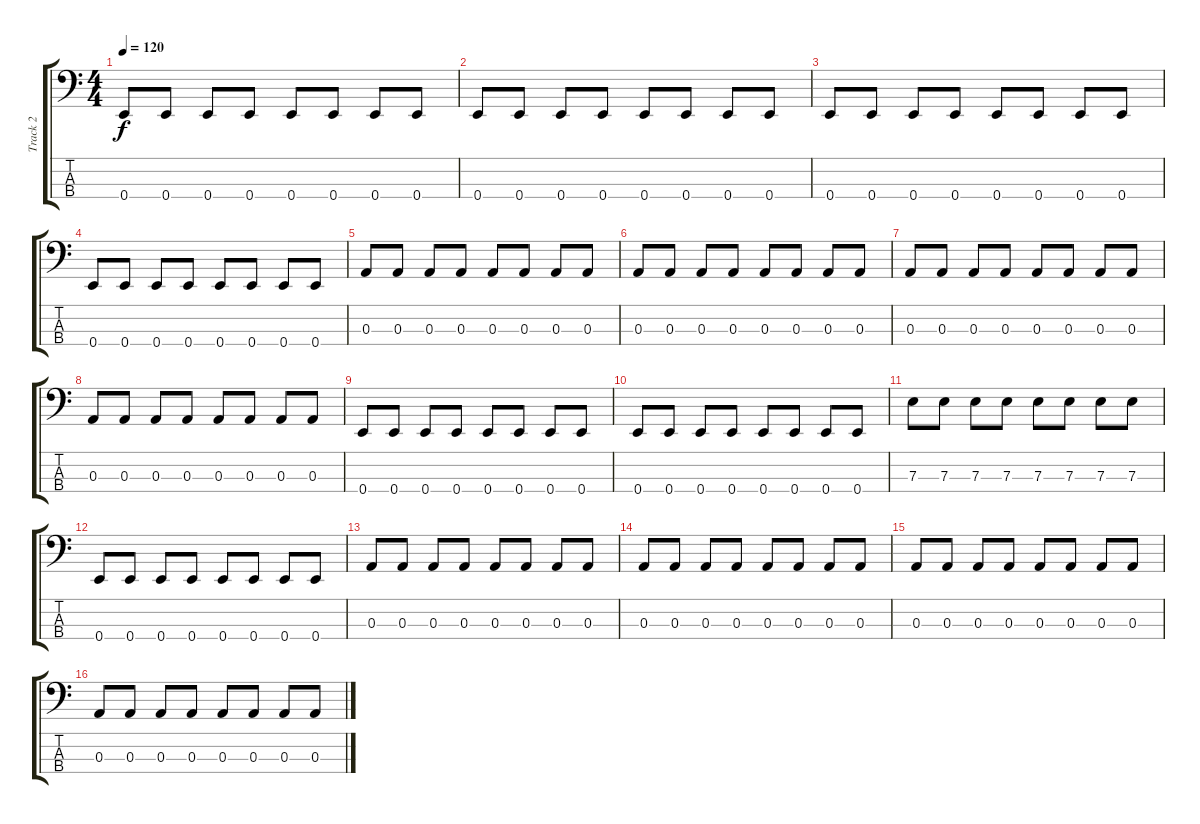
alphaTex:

\track ("Track 2" "Track 2") {instrument electricbassfinger}
\staff {score tabs}
\tuning (G2 D2 A1 E1) {hide}
\ts (4 4)
\tempo 120
\clef f4
\ks c
0.4.8{dy f} 0.4.8 0.4.8 0.4.8 0.4.8 0.4.8 0.4.8 0.4.8 |
0.4.8 0.4.8 0.4.8 0.4.8 0.4.8 0.4.8 0.4.8 0.4.8 |
0.4.8 0.4.8 0.4.8 0.4.8 0.4.8 0.4.8 0.4.8 0.4.8 |
0.4.8 0.4.8 0.4.8 0.4.8 0.4.8 0.4.8 0.4.8 0.4.8 |
0.3.8 0.3.8 0.3.8 0.3.8 0.3.8 0.3.8 0.3.8 0.3.8 |
0.3.8 0.3.8 0.3.8 0.3.8 0.3.8 0.3.8 0.3.8 0.3.8 |
0.3.8 0.3.8 0.3.8 0.3.8 0.3.8 0.3.8 0.3.8 0.3.8 |
0.3.8 0.3.8 0.3.8 0.3.8 0.3.8 0.3.8 0.3.8 0.3.8 |
0.4.8 0.4.8 0.4.8 0.4.8 0.4.8 0.4.8 0.4.8 0.4.8 |
0.4.8 0.4.8 0.4.8 0.4.8 0.4.8 0.4.8 0.4.8 0.4.8 |
7.3.8 7.3.8 7.3.8 7.3.8 7.3.8 7.3.8 7.3.8 7.3.8 |
0.4.8 0.4.8 0.4.8 0.4.8 0.4.8 0.4.8 0.4.8 0.4.8 |
0.3.8 0.3.8 0.3.8 0.3.8 0.3.8 0.3.8 0.3.8 0.3.8 |
0.3.8 0.3.8 0.3.8 0.3.8 0.3.8 0.3.8 0.3.8 0.3.8 |
0.3.8 0.3.8 0.3.8 0.3.8 0.3.8 0.3.8 0.3.8 0.3.8 |
0.3.8 0.3.8 0.3.8 0.3.8 0.3.8 0.3.8 0.3.8 0.3.8
